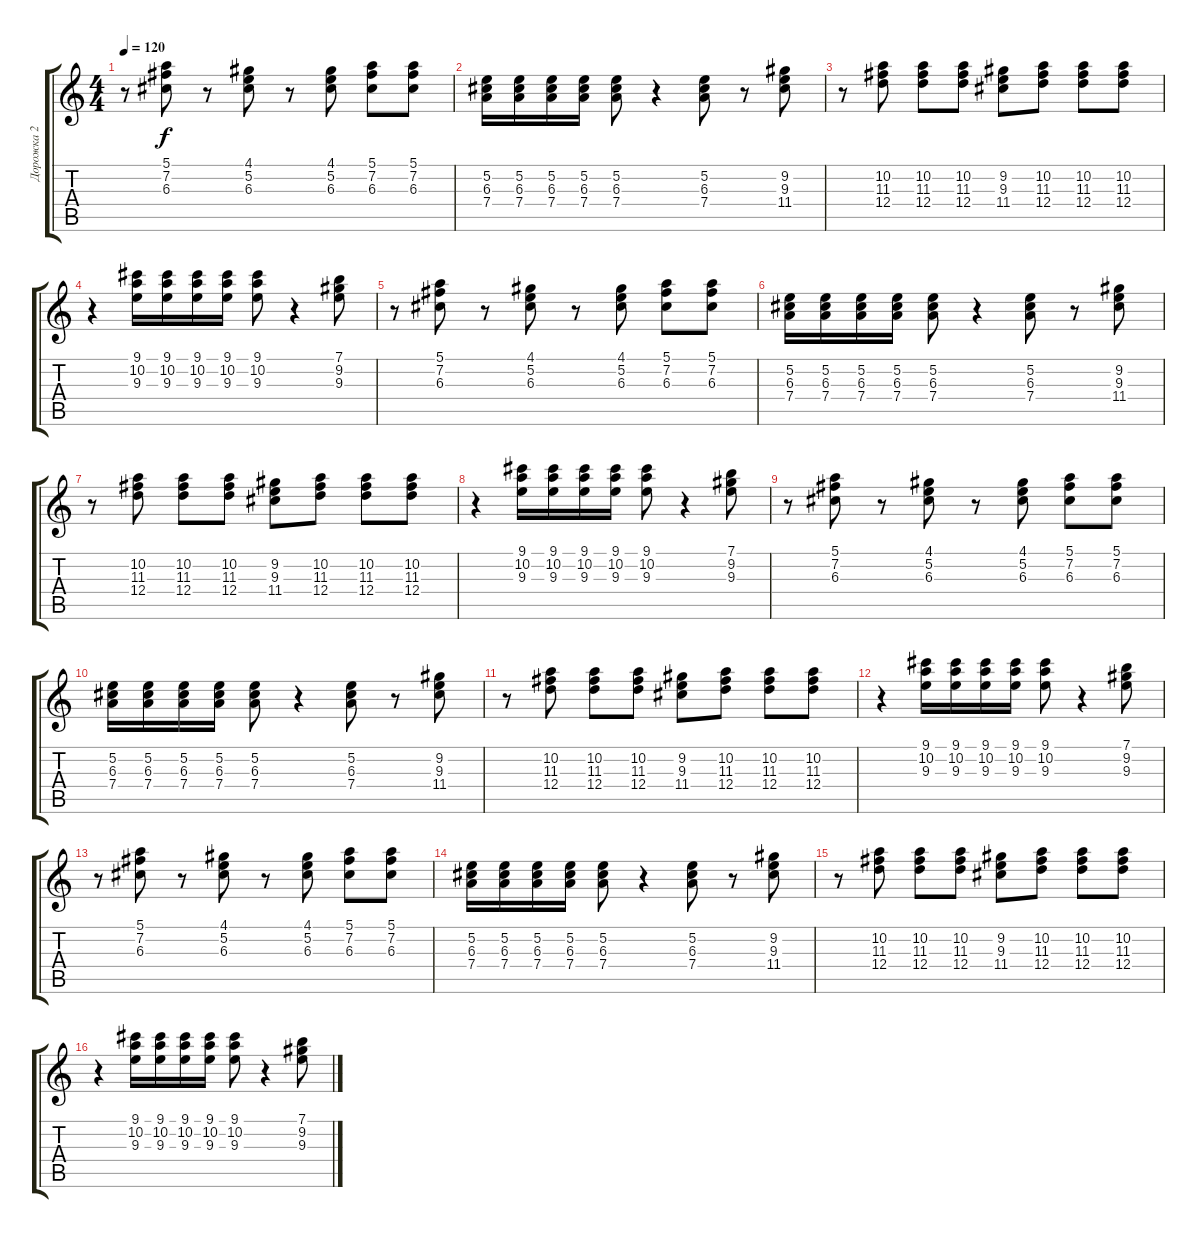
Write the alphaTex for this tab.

\track ("Дорожка 2" "Дорожка 2") {instrument overdrivenguitar}
\staff {score tabs}
\tuning (E4 B3 G3 D3 A2 D2) {hide}
\ts (4 4)
\tempo 120
\clef g2
\ks c
r.8{dy f} (5.1 7.2 6.3).8 r.8 (4.1 5.2 6.3).8 r.8 (4.1 5.2 6.3).8 (5.1 7.2 6.3).8 (5.1 7.2 6.3).8 |
(5.2 6.3 7.4).16 (5.2 6.3 7.4).16 (5.2 6.3 7.4).16 (5.2 6.3 7.4).16 (5.2 6.3 7.4).8 r.4 (5.2 6.3 7.4).8 r.8 (9.2 9.3 11.4).8 |
r.8 (10.2 11.3 12.4).8 (10.2 11.3 12.4).8 (10.2 11.3 12.4).8 (9.2 9.3 11.4).8 (10.2 11.3 12.4).8 (10.2 11.3 12.4).8 (10.2 11.3 12.4).8 |
r.4 (9.1 10.2 9.3).16 (9.1 10.2 9.3).16 (9.1 10.2 9.3).16 (9.1 10.2 9.3).16 (9.1 10.2 9.3).8 r.4 (7.1 9.2 9.3).8 |
r.8 (5.1 7.2 6.3).8 r.8 (4.1 5.2 6.3).8 r.8 (4.1 5.2 6.3).8 (5.1 7.2 6.3).8 (5.1 7.2 6.3).8 |
(5.2 6.3 7.4).16 (5.2 6.3 7.4).16 (5.2 6.3 7.4).16 (5.2 6.3 7.4).16 (5.2 6.3 7.4).8 r.4 (5.2 6.3 7.4).8 r.8 (9.2 9.3 11.4).8 |
r.8 (10.2 11.3 12.4).8 (10.2 11.3 12.4).8 (10.2 11.3 12.4).8 (9.2 9.3 11.4).8 (10.2 11.3 12.4).8 (10.2 11.3 12.4).8 (10.2 11.3 12.4).8 |
r.4 (9.1 10.2 9.3).16 (9.1 10.2 9.3).16 (9.1 10.2 9.3).16 (9.1 10.2 9.3).16 (9.1 10.2 9.3).8 r.4 (7.1 9.2 9.3).8 |
r.8 (5.1 7.2 6.3).8 r.8 (4.1 5.2 6.3).8 r.8 (4.1 5.2 6.3).8 (5.1 7.2 6.3).8 (5.1 7.2 6.3).8 |
(5.2 6.3 7.4).16 (5.2 6.3 7.4).16 (5.2 6.3 7.4).16 (5.2 6.3 7.4).16 (5.2 6.3 7.4).8 r.4 (5.2 6.3 7.4).8 r.8 (9.2 9.3 11.4).8 |
r.8 (10.2 11.3 12.4).8 (10.2 11.3 12.4).8 (10.2 11.3 12.4).8 (9.2 9.3 11.4).8 (10.2 11.3 12.4).8 (10.2 11.3 12.4).8 (10.2 11.3 12.4).8 |
r.4 (9.1 10.2 9.3).16 (9.1 10.2 9.3).16 (9.1 10.2 9.3).16 (9.1 10.2 9.3).16 (9.1 10.2 9.3).8 r.4 (7.1 9.2 9.3).8 |
r.8 (5.1 7.2 6.3).8 r.8 (4.1 5.2 6.3).8 r.8 (4.1 5.2 6.3).8 (5.1 7.2 6.3).8 (5.1 7.2 6.3).8 |
(5.2 6.3 7.4).16 (5.2 6.3 7.4).16 (5.2 6.3 7.4).16 (5.2 6.3 7.4).16 (5.2 6.3 7.4).8 r.4 (5.2 6.3 7.4).8 r.8 (9.2 9.3 11.4).8 |
r.8 (10.2 11.3 12.4).8 (10.2 11.3 12.4).8 (10.2 11.3 12.4).8 (9.2 9.3 11.4).8 (10.2 11.3 12.4).8 (10.2 11.3 12.4).8 (10.2 11.3 12.4).8 |
r.4 (9.1 10.2 9.3).16 (9.1 10.2 9.3).16 (9.1 10.2 9.3).16 (9.1 10.2 9.3).16 (9.1 10.2 9.3).8 r.4 (7.1 9.2 9.3).8
